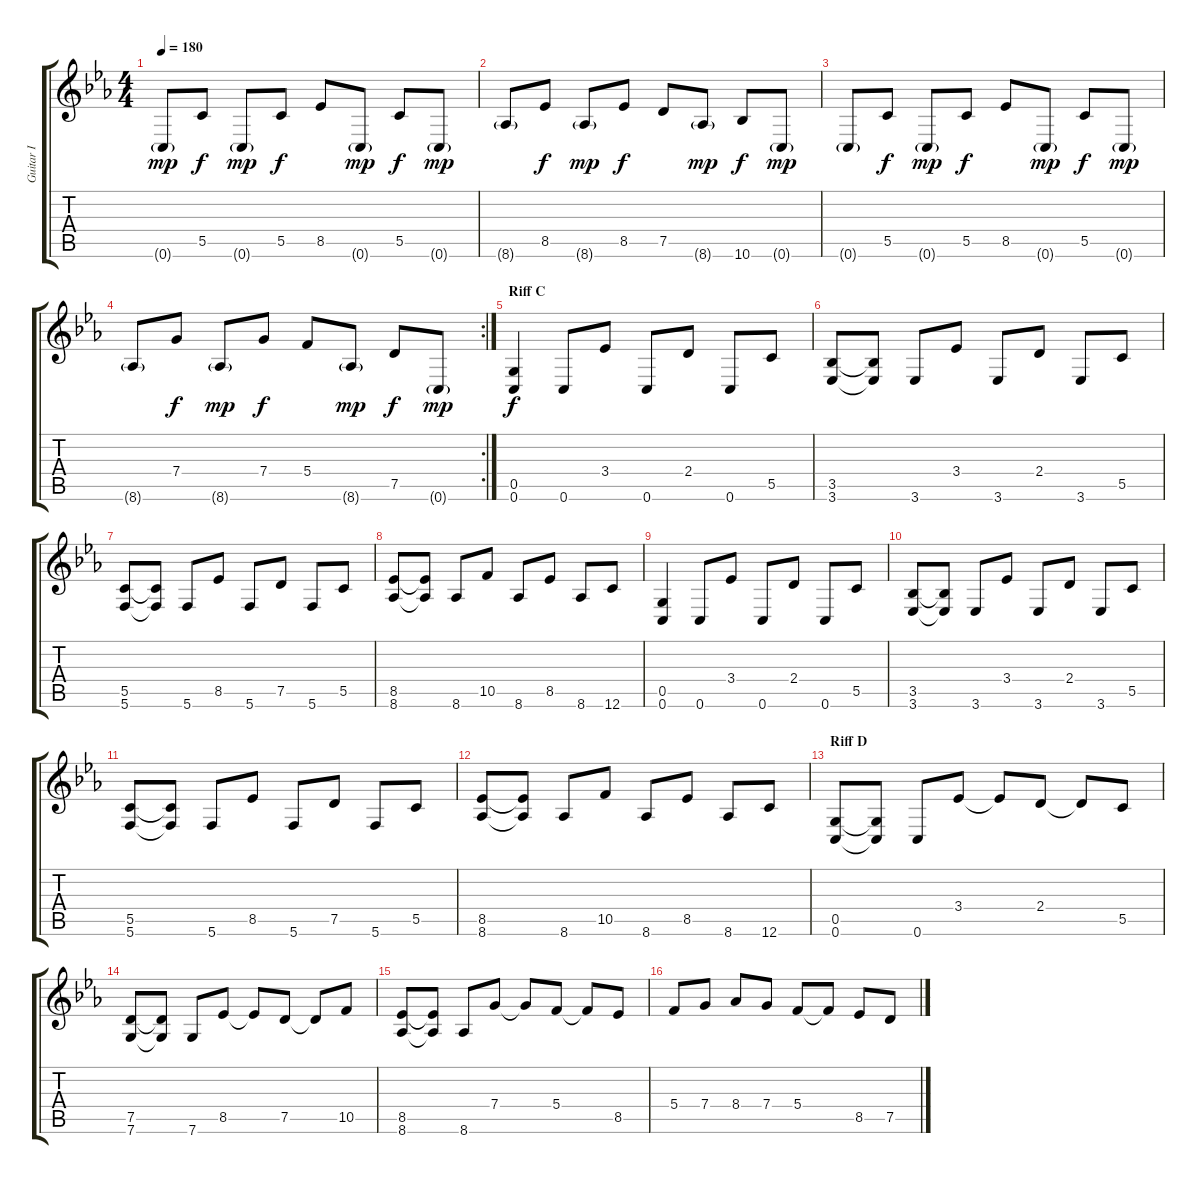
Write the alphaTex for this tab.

\track ("Guitar I" "Guitar I") {instrument distortionguitar}
\staff {score tabs}
\tuning (D4 A3 F3 C3 G2 C2) {hide}
\ts (4 4)
\tempo 180
\clef g2
\ks cminor
0.6{g}.8{dy mp} 5.5.8{dy f} 0.6{g}.8{dy mp} 5.5.8{dy f} 8.5.8 0.6{g}.8{dy mp} 5.5.8{dy f} 0.6{g}.8{dy mp} |
8.6{g}.8 8.5.8{dy f} 8.6{g}.8{dy mp} 8.5.8{dy f} 7.5.8 8.6{g}.8{dy mp} 10.6.8{dy f} 0.6{g}.8{dy mp} |
0.6{g}.8 5.5.8{dy f} 0.6{g}.8{dy mp} 5.5.8{dy f} 8.5.8 0.6{g}.8{dy mp} 5.5.8{dy f} 0.6{g}.8{dy mp} |
\rc 2
8.6{g}.8 7.4.8{dy f} 8.6{g}.8{dy mp} 7.4.8{dy f} 5.4.8 8.6{g}.8{dy mp} 7.5.8{dy f} 0.6{g}.8{dy mp} |
\section ("" "Riff C")
(0.5 0.6).4{dy f} 0.6.8 3.4.8 0.6.8 2.4.8 0.6.8 5.5.8 |
(3.5 3.6).8 (3.5{t} 3.6{t}).8 3.6.8 3.4.8 3.6.8 2.4.8 3.6.8 5.5.8 |
(5.5 5.6).8 (5.5{t} 5.6{t}).8 5.6.8 8.5.8 5.6.8 7.5.8 5.6.8 5.5.8 |
(8.5 8.6).8 (8.5{t} 8.6{t}).8 8.6.8 10.5.8 8.6.8 8.5.8 8.6.8 12.6.8 |
(0.5 0.6).4 0.6.8 3.4.8 0.6.8 2.4.8 0.6.8 5.5.8 |
(3.5 3.6).8 (3.5{t} 3.6{t}).8 3.6.8 3.4.8 3.6.8 2.4.8 3.6.8 5.5.8 |
(5.5 5.6).8 (5.5{t} 5.6{t}).8 5.6.8 8.5.8 5.6.8 7.5.8 5.6.8 5.5.8 |
(8.5 8.6).8 (8.5{t} 8.6{t}).8 8.6.8 10.5.8 8.6.8 8.5.8 8.6.8 12.6.8 |
\section ("" "Riff D")
(0.5 0.6).8 (0.5{t} 0.6{t}).8 0.6.8 3.4.8 3.4{t}.8 2.4.8 2.4{t}.8 5.5.8 |
(7.5 7.6).8 (7.5{t} 7.6{t}).8 7.6.8 8.5.8 8.5{t}.8 7.5.8 7.5{t}.8 10.5.8 |
(8.5 8.6).8 (8.5{t} 8.6{t}).8 8.6.8 7.4.8 7.4{t}.8 5.4.8 5.4{t}.8 8.5.8 |
5.4.8 7.4.8 8.4.8 7.4.8 5.4.8 5.4{t}.8 8.5.8 7.5.8
